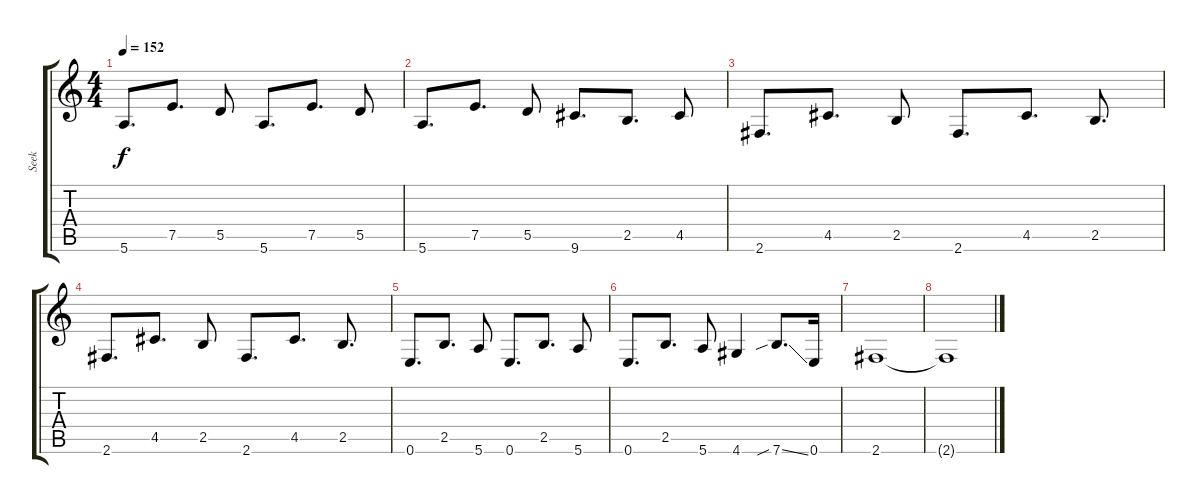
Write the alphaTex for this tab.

\track ("Seek" "Seek") {instrument electricbassfinger}
\staff {score tabs}
\tuning (E4 B3 G3 D3 A2 E2) {hide}
\ts (4 4)
\tempo 152
\clef g2
\ks c
5.6.8{d dy f} 7.5.8{d} 5.5.8 5.6.8{d} 7.5.8{d} 5.5.8 |
5.6.8{d} 7.5.8{d} 5.5.8 9.6.8{d} 2.5.8{d} 4.5.8 |
2.6.8{d} 4.5.8{d} 2.5.8 2.6.8{d} 4.5.8{d} 2.5.8{d} |
2.6.8{d} 4.5.8{d} 2.5.8 2.6.8{d} 4.5.8{d} 2.5.8{d} |
0.6.8{d} 2.5.8{d} 5.6.8 0.6.8{d} 2.5.8{d} 5.6.8 |
0.6.8{d} 2.5.8{d} 5.6.8 4.6.4 7.6{sib ss}.8{d} 0.6.16 |
2.6.1 |
2.6{t}.1
